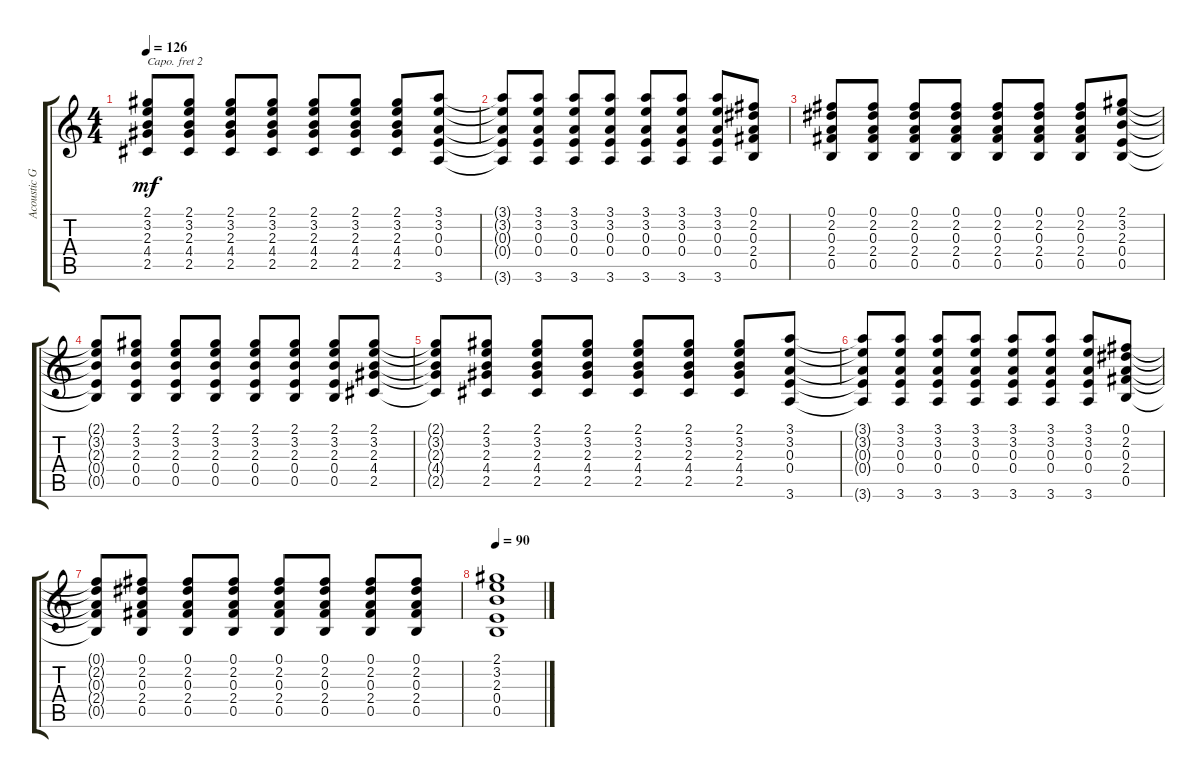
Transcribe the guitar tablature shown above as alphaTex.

\track ("Acoustic Gutiar Rythm" "Acoustic G") {instrument acousticguitarsteel}
\staff {score tabs}
\capo 2
\tuning (E4 B3 G3 D3 A2 E2) {hide}
\ts (4 4)
\tempo 126
\clef g2
\ks c
(2.1{t} 3.2{t} 2.3{t} 4.4{t} 2.5{t}).8{dy mf} (2.1 3.2 2.3 4.4 2.5).8 (2.1 3.2 2.3 4.4 2.5).8 (2.1 3.2 2.3 4.4 2.5).8 (2.1 3.2 2.3 4.4 2.5).8 (2.1 3.2 2.3 4.4 2.5).8 (2.1 3.2 2.3 4.4 2.5).8 (3.1 3.2 0.3 0.4 3.6).8 |
(3.1{t} 3.2{t} 0.3{t} 0.4{t} 3.6{t}).8 (3.1 3.2 0.3 0.4 3.6).8 (3.1 3.2 0.3 0.4 3.6).8 (3.1 3.2 0.3 0.4 3.6).8 (3.1 3.2 0.3 0.4 3.6).8 (3.1 3.2 0.3 0.4 3.6).8 (3.1 3.2 0.3 0.4 3.6).8 (0.1 2.2 0.3 2.4 0.5).8 |
(0.1 2.2 0.3 2.4 0.5).8 (0.1 2.2 0.3 2.4 0.5).8 (0.1 2.2 0.3 2.4 0.5).8 (0.1 2.2 0.3 2.4 0.5).8 (0.1 2.2 0.3 2.4 0.5).8 (0.1 2.2 0.3 2.4 0.5).8 (0.1 2.2 0.3 2.4 0.5).8 (2.1 3.2 2.3 0.4 0.5).8 |
(2.1{t} 3.2{t} 2.3{t} 0.4{t} 0.5{t}).8 (2.1 3.2 2.3 0.4 0.5).8 (2.1 3.2 2.3 0.4 0.5).8 (2.1 3.2 2.3 0.4 0.5).8 (2.1 3.2 2.3 0.4 0.5).8 (2.1 3.2 2.3 0.4 0.5).8 (2.1 3.2 2.3 0.4 0.5).8 (2.1 3.2 2.3 4.4 2.5).8 |
(2.1{t} 3.2{t} 2.3{t} 4.4{t} 2.5{t}).8 (2.1 3.2 2.3 4.4 2.5).8 (2.1 3.2 2.3 4.4 2.5).8 (2.1 3.2 2.3 4.4 2.5).8 (2.1 3.2 2.3 4.4 2.5).8 (2.1 3.2 2.3 4.4 2.5).8 (2.1 3.2 2.3 4.4 2.5).8 (3.1 3.2 0.3 0.4 3.6).8 |
(3.1{t} 3.2{t} 0.3{t} 0.4{t} 3.6{t}).8 (3.1 3.2 0.3 0.4 3.6).8 (3.1 3.2 0.3 0.4 3.6).8 (3.1 3.2 0.3 0.4 3.6).8 (3.1 3.2 0.3 0.4 3.6).8 (3.1 3.2 0.3 0.4 3.6).8 (3.1 3.2 0.3 0.4 3.6).8 (0.1 2.2 0.3 2.4 0.5).8 |
(0.1{t} 2.2{t} 0.3{t} 2.4{t} 0.5{t}).8 (0.1 2.2 0.3 2.4 0.5).8 (0.1 2.2 0.3 2.4 0.5).8 (0.1 2.2 0.3 2.4 0.5).8 (0.1 2.2 0.3 2.4 0.5).8 (0.1 2.2 0.3 2.4 0.5).8 (0.1 2.2 0.3 2.4 0.5).8 (0.1 2.2 0.3 2.4 0.5).8 |
\tempo 90
(2.1 3.2 2.3 0.4 0.5).1
